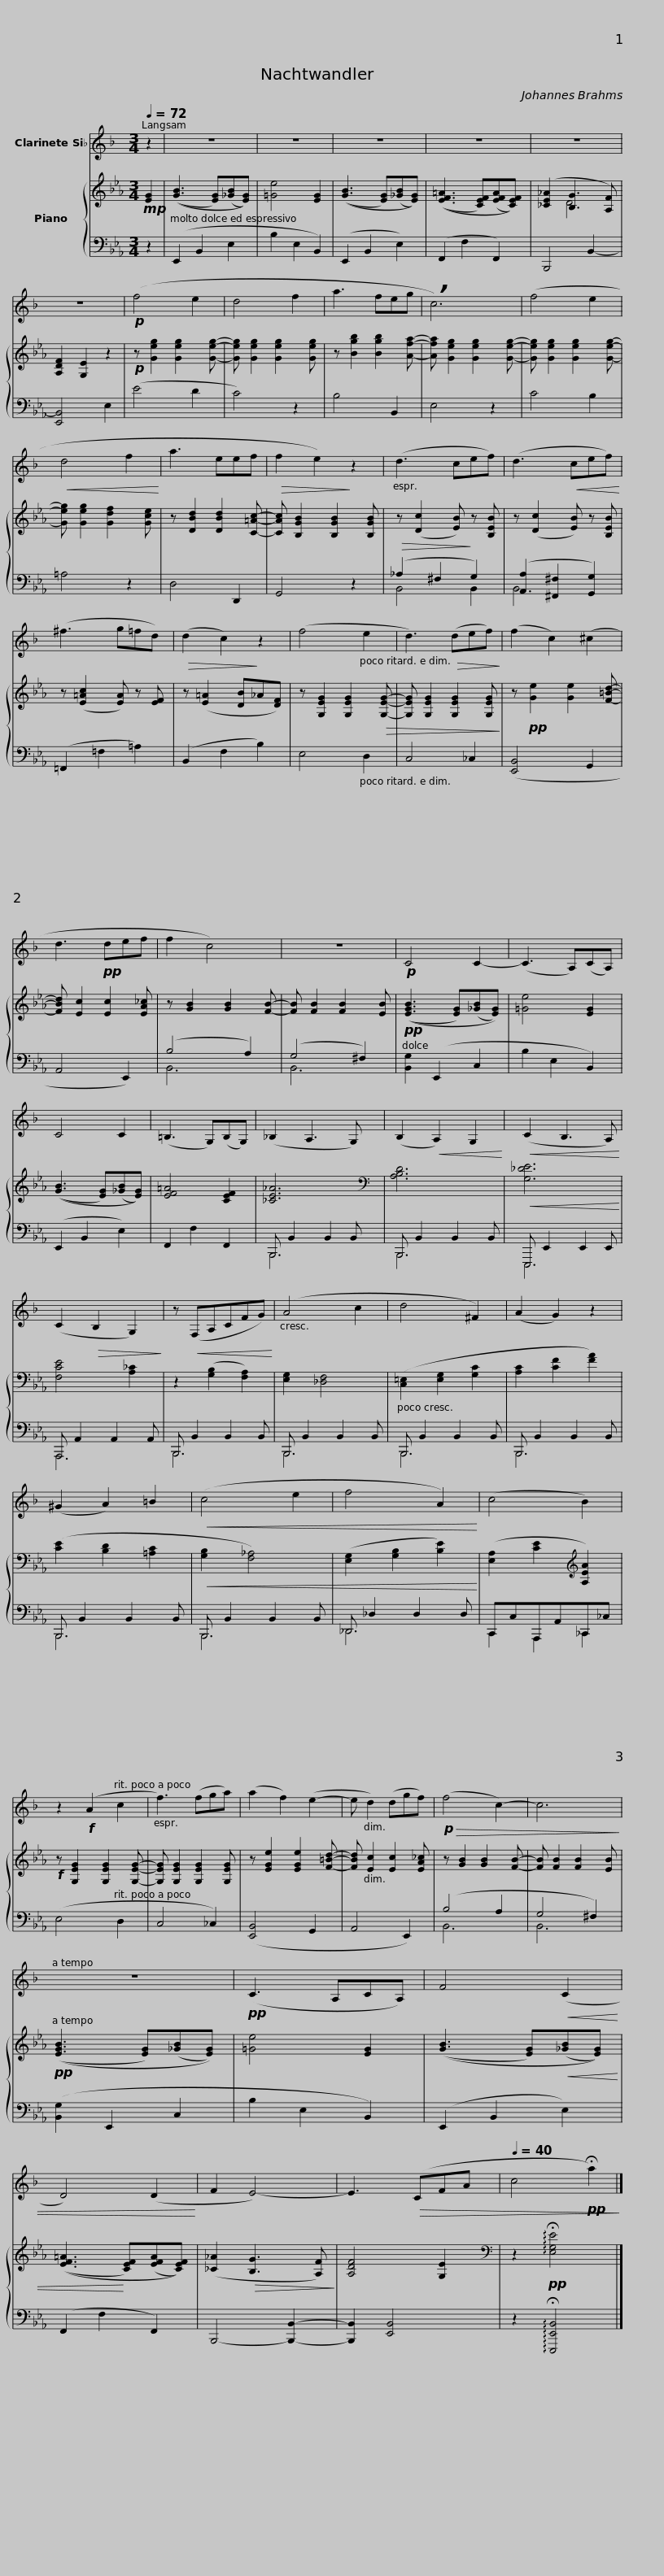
X:1
%%score 1 { ( 2 4 ) | ( 3 5 ) }
L:1/8
Q:1/4=72
M:3/4
I:linebreak $
K:Eb
V:1 treble transpose=-2
V:2 treble
V:4 treble
V:3 bass
V:5 bass
V:1
[K:F] z2 | z6 | z6 | z6 | z6 | %5
 z6 | z6 |$!p! (f4 e2 | d4 f2 | a3 feg | %10
 !breath!c6) | (f4 e2 |!<(! d4 f2!<)! |$ a3 eef |!>(! f2 e2)!>)! z2 | %15
 (d3 cef) | (d3!<(! cef)!<)! | (^f3 g=fd) |!>(! (d2 c2)!>)! z2 |$ (f4 e2 | %20
 d3)!>(! (def)!>)! | (f2 c2) (^c2 | d3!pp! def | f2 c4) | z6 |$ %25
!p! C4 C2- | (C3 A,)(CA,) | C4 C2 | (=B,3 G,)(B,G,) | (_B,2 A,3 G,) | %30
 (B,2!<(! A,2) G,2!<)! |$!<(! (C2 B,3 A,)!<)! | (C2!>(! B,2 G,2)!>)! | z!<(! (F,A,CFG)!<)! | (A4 c2 | %35
 d4 ^F2) |$ (A2 G2) z2 | (^G2 A2) =B2 |!<(! (c4 e2 | f4 A2)!<)! | %40
 (c4 B2) |$ z2!f! (A2 c2 | f3) (fga) | (a2 f2) (e2- | e d2) (dgf) | %45
!p!!>(! (f4 c2-) | c6!>)! |$ z6 |!pp! (C3 A,CA,) | F4!<(! (C2 | %50
 D4) (D2!<)! | F2 E4-) | E3!>(! (CFA |[Q:1/4=40] c4!pp! !fermata!a2)!>)! |] %54
V:2
!mp! [EG]2 | (([GB]3 [EG])([_GB][EG])) | [=Ge]4 [EG]2 | (([GB]3 [EG])([_GB][EG])) | (([EF=A]3 [CEF])([EFA][CEF])) | %5
 ([_CE_A]2 [B,G]3 [A,F]) | [A,DF]2 [G,E]2 z2 |$!p! z [Geg]2 [Geg]2 [Geg]- | [Geg] [Geg]2 [Geg]2 [Geg] | z [Bgb]2 [Bgb]2 [Afa]- | %10
 [Afa] [Geg]2 [Geg]2 [Geg]- | [Geg] [Geg]2 [Geg]2 [Geg]- | [Geg] [Geg]2 [Gdf]2 [Gce] |$ z [DBd]2 [DBd]2 [C=Ac]- | [CAc] [B,GB]2 [B,GB]2 [B,GB] | %15
 z ([Dc]2 [EB]) z [B,EB] | z ([Dc]2 [EB]) z [B,EB] | z ([E=Ac]2 [EA]) z [EF] | z ([E=A]2 [DB]_A[DF]) |$ z [G,EG]2 [G,EG]2!>(! [G,EG]- | %20
 [G,EG] [G,EG]2 [G,EG]2 [G,EG]!>)! | z!pp! [Ge]2 [Ge]2 [F=Bd]- | [FBd] [Ec]2 [Ec]2 [EA_c] | z [GB]2 [GB]2 [FB]- | [FB] [FB]2 [FB]2 [EB] |$ %25
!pp! (([EGB]3 [EG])([_GB][EG])) | [=Ge]4 [EG]2 | (([GB]3 [EG])([_GB][EG])) | [EF=A]4 [CEF]2 | [_CE_A]6 | %30
[K:bass] [A,B,D]6 |$!<(! [G,_DE]6!<)! | [F,CE]4 [A,_C]2 | z2 ([G,B,]2 [F,A,]2) | [E,G,]2 [_D,F,]4 | %35
 ([C,=E,]2 [E,G,]2 [G,C]2 |$ [A,C]2 [CF]2 [FA]2) | ([CE]2 [B,D]2 [=A,C]2 |!<(! [G,B,]2 [F,_A,]4) | ([E,G,]2 [G,B,]2 [B,E]2)!<)! | %40
 ([E,A,]2 [CE]2[K:treble] [A,EA]2) |$!f! z [G,EG]2 [G,EG]2 [G,EG]- | [G,EG] [G,EG]2 [G,EG]2 [G,EG] | z [EGe]2 [EGe]2 [F=Bd]- | [FBd] [Ec]2 [Ec]2 [EA_c] | %45
 z [GB]2 [GB]2 [FB]- | [FB] [FB]2 [FB]2 [EB] |$!pp! (([EGB]3 [EG])([_GB][EG])) | [=Ge]4 [EG]2 | (([GB]3 [EG])!<(!([_GB][EG])) | %50
 (([EF=A]3!<)! [CEF])([EFA][CEF])) | ([_C_A]2!>(! [B,G]3 [A,F])!>)! | [A,DF]4 [G,E]2 |[K:bass] z2!pp! !arpeggio!!fermata![E,G,E]4 |] %54
V:3
 z2 | (E,,2 B,,2 E,2 | B,2 E,2 B,,2) | (E,,2 B,,2 E,2) | (F,,2 F,2 F,,2) | %5
 B,,,4 B,,2- | [E,,B,,]4 E,2 |$ (E4 D2 | C4) z2 | B,4 B,,2 | %10
 E,4 z2 | C4 B,2 | =A,4 z2 |$ D,4 D,,2 | G,,4 z2 | %15
!>(! (_A,2 ^F,2!>)! G,2) | ([A,,A,]2 [^F,,^F,]2 [G,,G,]2) | (=F,,2 =F,2 =A,2) | (B,,2 F,2 B,2) |$ E,4 D,2 | %20
 C,4 _C,2 | ([E,,B,,]4 G,,2 | A,,4 E,,2) | (B,4 A,2) | (G,4 ^F,2) |$ %25
 [B,,G,]2 (E,,2 C,2 | B,2 E,2 B,,2) | (E,,2 B,,2 E,2) | F,,2 F,2 F,,2 | B,,, B,,2 B,,2 B,, | %30
 B,,, B,,2 B,,2 B,, |$ E,,, E,,2 E,,2 E,, | A,,, A,,2 A,,2 A,, | B,,, B,,2 B,,2 B,, | B,,, B,,2 B,,2 B,, | %35
 B,,, B,,2 B,,2 B,, |$ B,,, B,,2 B,,2 B,, | B,,, B,,2 B,,2 B,, | B,,, B,,2 B,,2 B,, | _D,, _D,2 D,2 D, | %40
 C,,C,A,,,A,,_C,,_C, |$ (E,4 D,2 | C,4 _C,2) | ([E,,B,,]4 G,,2 | A,,4 E,,2) | %45
 (B,4 A,2 | G,4 ^F,2) |$ ([B,,G,]2 E,,2 C,2 | B,2 E,2 B,,2) | (E,,2 B,,2 E,2) | %50
 (F,,2 F,2 F,,2) | B,,,4- [B,,,B,,]2- | [B,,,B,,]2 [E,,B,,]4 | z2 !arpeggio!!fermata![E,,,E,,B,,]4 |] %54
V:4
 x2 | x6 | x6 | x6 | x6 | %5
 x2 D4 | x6 |$ x6 | x6 | x6 | %10
 x6 | x6 | x6 |$ x6 | x6 | %15
 x6 | x6 | x6 | x6 |$ x6 | %20
 x6 | x6 | x6 | x6 | x6 |$ %25
 x6 | x6 | x6 | x6 | x6 | %30
[K:bass] x6 |$ x6 | x6 | x6 | x6 | %35
 x6 |$ x6 | x6 | x6 | x6 | %40
 x4[K:treble] x2 |$ x6 | x6 | x6 | x6 | %45
 x6 | x6 |$ x6 | x6 | x6 | %50
 x6 | x6 | x6 |[K:bass] x6 |] %54
V:5
 x2 | x6 | x6 | x6 | x6 | %5
 x6 | x6 |$ x6 | x6 | x6 | %10
 x6 | x6 | x6 |$ x6 | x6 | %15
 B,,4 B,,2 | B,,6 | x6 | x6 |$ x6 | %20
 x6 | x6 | x6 | B,,6 | B,,6 |$ %25
 x6 | x6 | x6 | x6 | B,,,6 | %30
 B,,,6 |$ E,,,6 | A,,,6 | B,,,6 | B,,,6 | %35
 B,,,6 |$ B,,,6 | B,,,6 | B,,,6 | _D,,6 | %40
 C,,2 A,,,2 _C,,2 |$ x6 | x6 | x6 | x6 | %45
 B,,6 | B,,6 |$ x6 | x6 | x6 | %50
 x6 | x6 | x6 | x6 |] %54
